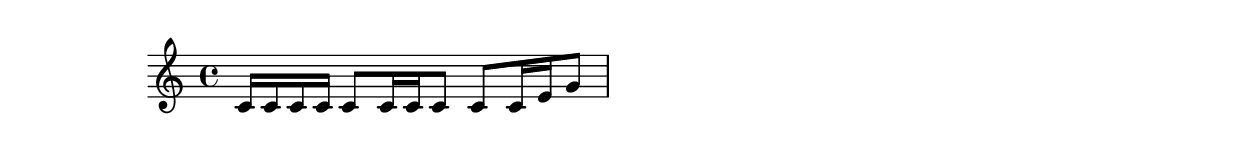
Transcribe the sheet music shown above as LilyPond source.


\version "2.2.0"

\header {

    texidoc = "In french style beaming, the stems do not go between beams."

}

\score { \notes
	 \relative c'
	 {
	     \override Stem  #'french-beaming = ##t
	     c16[ c c c]
	     c8[ c16 c16 c8]
	     c8[ c16 e16 g8]
	 }

    \paper { raggedright= ##t }

     }


